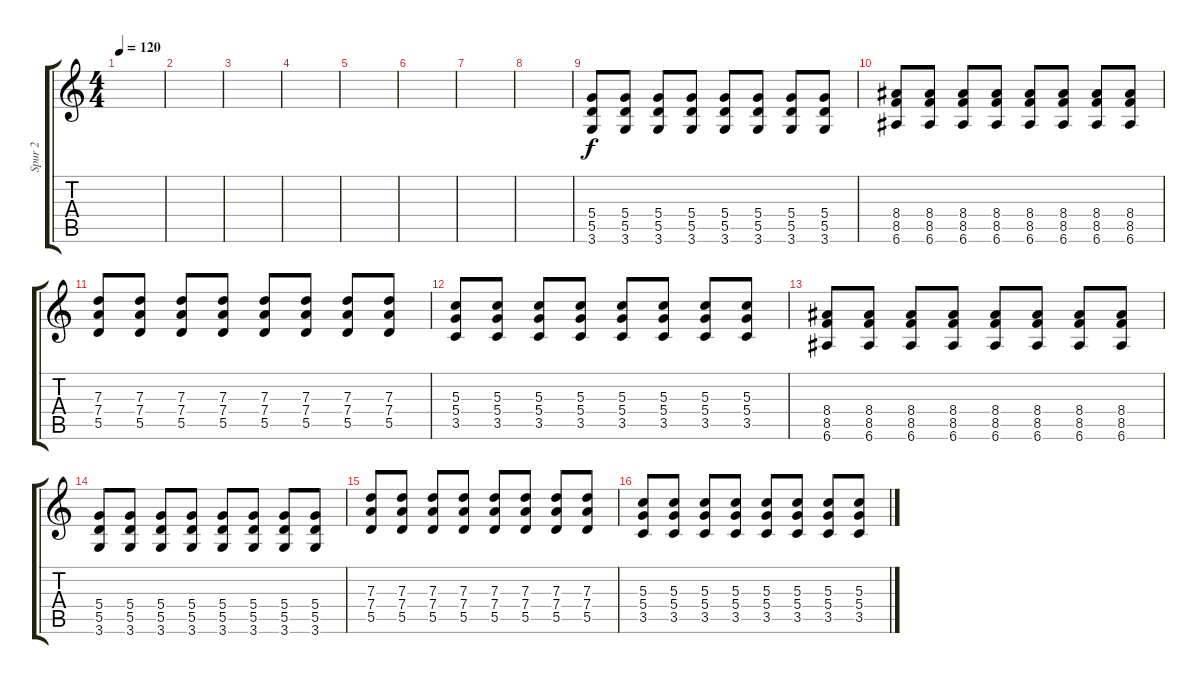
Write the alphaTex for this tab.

\track ("Spur 2" "Spur 2") {instrument distortionguitar}
\staff {score tabs}
\tuning (E4 B3 G3 D3 A2 E2) {hide}
\ts (4 4)
\tempo 120
\clef g2
\ks c
|
|
|
|
|
|
|
|
(5.4 5.5 3.6).8 (5.4 5.5 3.6).8 (5.4 5.5 3.6).8 (5.4 5.5 3.6).8 (5.4 5.5 3.6).8 (5.4 5.5 3.6).8 (5.4 5.5 3.6).8 (5.4 5.5 3.6).8 |
(8.4 8.5 6.6).8 (8.4 8.5 6.6).8 (8.4 8.5 6.6).8 (8.4 8.5 6.6).8 (8.4 8.5 6.6).8 (8.4 8.5 6.6).8 (8.4 8.5 6.6).8 (8.4 8.5 6.6).8 |
(7.3 7.4 5.5).8 (7.3 7.4 5.5).8 (7.3 7.4 5.5).8 (7.3 7.4 5.5).8 (7.3 7.4 5.5).8 (7.3 7.4 5.5).8 (7.3 7.4 5.5).8 (7.3 7.4 5.5).8 |
(5.3 5.4 3.5).8 (5.3 5.4 3.5).8 (5.3 5.4 3.5).8 (5.3 5.4 3.5).8 (5.3 5.4 3.5).8 (5.3 5.4 3.5).8 (5.3 5.4 3.5).8 (5.3 5.4 3.5).8 |
(8.4 8.5 6.6).8 (8.4 8.5 6.6).8 (8.4 8.5 6.6).8 (8.4 8.5 6.6).8 (8.4 8.5 6.6).8 (8.4 8.5 6.6).8 (8.4 8.5 6.6).8 (8.4 8.5 6.6).8 |
(5.4 5.5 3.6).8 (5.4 5.5 3.6).8 (5.4 5.5 3.6).8 (5.4 5.5 3.6).8 (5.4 5.5 3.6).8 (5.4 5.5 3.6).8 (5.4 5.5 3.6).8 (5.4 5.5 3.6).8 |
(7.3 7.4 5.5).8 (7.3 7.4 5.5).8 (7.3 7.4 5.5).8 (7.3 7.4 5.5).8 (7.3 7.4 5.5).8 (7.3 7.4 5.5).8 (7.3 7.4 5.5).8 (7.3 7.4 5.5).8 |
(5.3 5.4 3.5).8 (5.3 5.4 3.5).8 (5.3 5.4 3.5).8 (5.3 5.4 3.5).8 (5.3 5.4 3.5).8 (5.3 5.4 3.5).8 (5.3 5.4 3.5).8 (5.3 5.4 3.5).8
